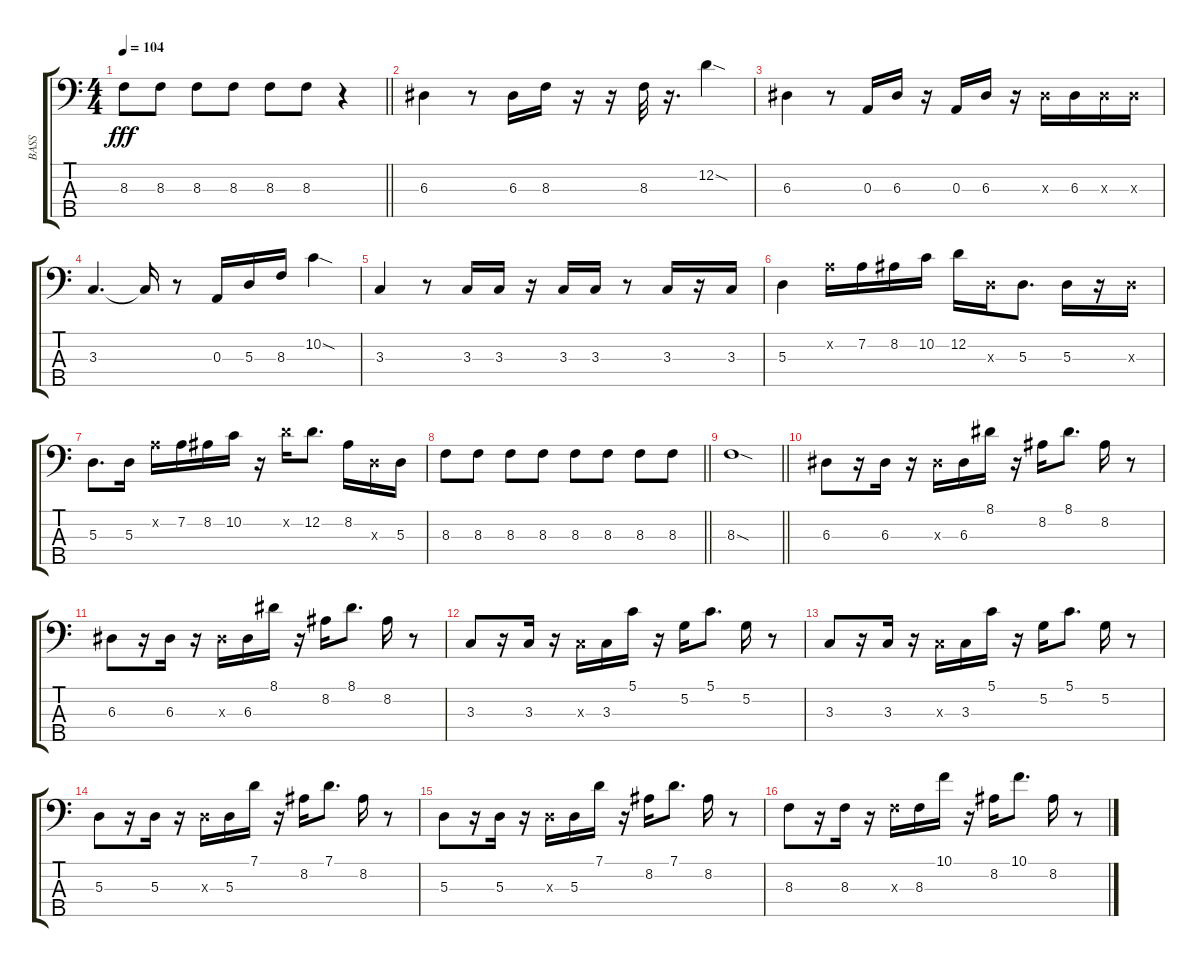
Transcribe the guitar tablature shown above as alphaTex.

\track ("BASS" "BASS") {instrument electricbassfinger}
\staff {score tabs}
\tuning (G2 D2 A1 E1 B0) {hide}
\ts (4 4)
\tempo 104
\clef f4
\barLineRight lightlight
\ks c
8.3.8{dy fff} 8.3.8 8.3.8 8.3.8 8.3.8 8.3.8 r.4 |
\section ("" "")
6.3.4 r.8 6.3.16 8.3.16 r.16 r.16 8.3.32 r.16{d} 12.2{sod}.4 |
6.3.4 r.8 0.3.16 6.3.16 r.16 0.3.16 6.3.16 r.16 6.3{x}.16 6.3.16 6.3{x}.16 6.3{x}.16 |
3.3.4{d} 3.3{t}.16 r.8 0.3.16 5.3.16 8.3.16 10.2{sod}.4 |
3.3.4 r.8 3.3.16 3.3.16 r.16 3.3.16 3.3.16 r.8 3.3.16 r.16 3.3.16 |
5.3.4 7.2{x}.16 7.2.16 8.2.16 10.2.16 12.2.16 5.3{x}.16 5.3.8{d} 5.3.16 r.16 5.3{x}.16 |
5.3.8{d} 5.3.16 7.2{x}.16 7.2.16 8.2.16 10.2.16 r.16 12.2{x}.16 12.2.8{d} 8.2.16 5.3{x}.16 5.3.16 |
\barLineRight lightlight
8.3.8 8.3.8 8.3.8 8.3.8 8.3.8 8.3.8 8.3.8 8.3.8 |
\barLineRight lightlight
8.3{sod}.1 |
\section ("" "")
6.3.8 r.16 6.3.16 r.16 6.3{x}.16 6.3.16 8.1.16 r.16 8.2.16 8.1.8{d} 8.2.16 r.8 |
6.3.8 r.16 6.3.16 r.16 6.3{x}.16 6.3.16 8.1.16 r.16 8.2.16 8.1.8{d} 8.2.16 r.8 |
3.3.8 r.16 3.3.16 r.16 3.3{x}.16 3.3.16 5.1.16 r.16 5.2.16 5.1.8{d} 5.2.16 r.8 |
3.3.8 r.16 3.3.16 r.16 3.3{x}.16 3.3.16 5.1.16 r.16 5.2.16 5.1.8{d} 5.2.16 r.8 |
5.3.8 r.16 5.3.16 r.16 5.3{x}.16 5.3.16 7.1.16 r.16 8.2.16 7.1.8{d} 8.2.16 r.8 |
5.3.8 r.16 5.3.16 r.16 5.3{x}.16 5.3.16 7.1.16 r.16 8.2.16 7.1.8{d} 8.2.16 r.8 |
8.3.8 r.16 8.3.16 r.16 8.3{x}.16 8.3.16 10.1.16 r.16 8.2.16 10.1.8{d} 8.2.16 r.8
